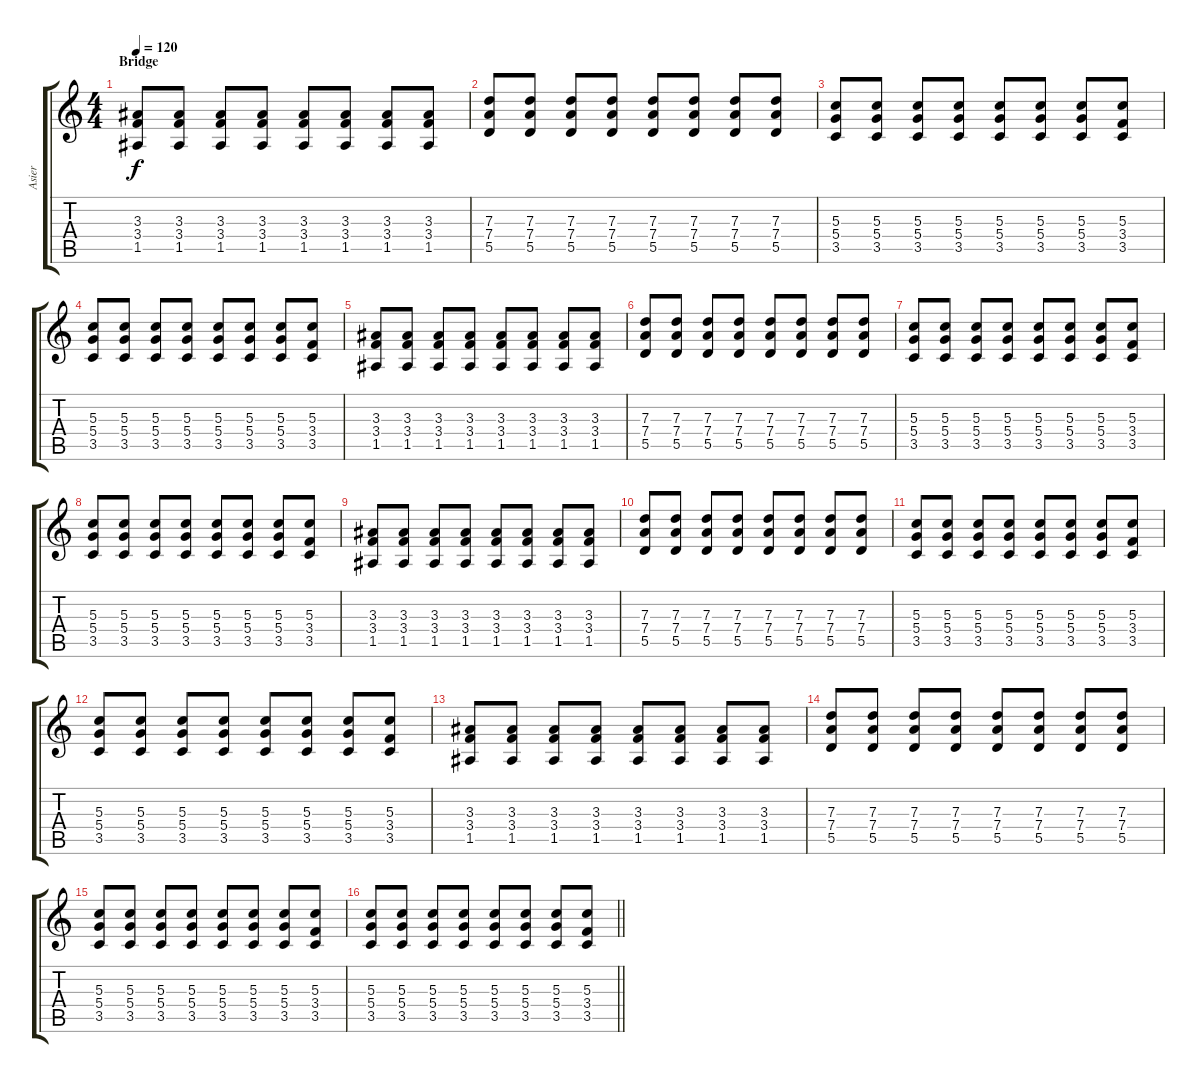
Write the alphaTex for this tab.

\track ("Asier" "Asier") {instrument overdrivenguitar}
\staff {score tabs}
\tuning (E4 B3 G3 D3 A2 E2) {hide}
\ts (4 4)
\section ("" "Bridge")
\tempo 120
\clef g2
\ks c
(3.3 3.4 1.5).8{dy f} (3.3 3.4 1.5).8 (3.3 3.4 1.5).8 (3.3 3.4 1.5).8 (3.3 3.4 1.5).8 (3.3 3.4 1.5).8 (3.3 3.4 1.5).8 (3.3 3.4 1.5).8 |
(7.3 7.4 5.5).8 (7.3 7.4 5.5).8 (7.3 7.4 5.5).8 (7.3 7.4 5.5).8 (7.3 7.4 5.5).8 (7.3 7.4 5.5).8 (7.3 7.4 5.5).8 (7.3 7.4 5.5).8 |
(5.3 5.4 3.5).8 (5.3 5.4 3.5).8 (5.3 5.4 3.5).8 (5.3 5.4 3.5).8 (5.3 5.4 3.5).8 (5.3 5.4 3.5).8 (5.3 5.4 3.5).8 (5.3 3.4 3.5).8 |
(5.3 5.4 3.5).8 (5.3 5.4 3.5).8 (5.3 5.4 3.5).8 (5.3 5.4 3.5).8 (5.3 5.4 3.5).8 (5.3 5.4 3.5).8 (5.3 5.4 3.5).8 (5.3 3.4 3.5).8 |
(3.3 3.4 1.5).8 (3.3 3.4 1.5).8 (3.3 3.4 1.5).8 (3.3 3.4 1.5).8 (3.3 3.4 1.5).8 (3.3 3.4 1.5).8 (3.3 3.4 1.5).8 (3.3 3.4 1.5).8 |
(7.3 7.4 5.5).8 (7.3 7.4 5.5).8 (7.3 7.4 5.5).8 (7.3 7.4 5.5).8 (7.3 7.4 5.5).8 (7.3 7.4 5.5).8 (7.3 7.4 5.5).8 (7.3 7.4 5.5).8 |
(5.3 5.4 3.5).8 (5.3 5.4 3.5).8 (5.3 5.4 3.5).8 (5.3 5.4 3.5).8 (5.3 5.4 3.5).8 (5.3 5.4 3.5).8 (5.3 5.4 3.5).8 (5.3 3.4 3.5).8 |
(5.3 5.4 3.5).8 (5.3 5.4 3.5).8 (5.3 5.4 3.5).8 (5.3 5.4 3.5).8 (5.3 5.4 3.5).8 (5.3 5.4 3.5).8 (5.3 5.4 3.5).8 (5.3 3.4 3.5).8 |
(3.3 3.4 1.5).8 (3.3 3.4 1.5).8 (3.3 3.4 1.5).8 (3.3 3.4 1.5).8 (3.3 3.4 1.5).8 (3.3 3.4 1.5).8 (3.3 3.4 1.5).8 (3.3 3.4 1.5).8 |
(7.3 7.4 5.5).8 (7.3 7.4 5.5).8 (7.3 7.4 5.5).8 (7.3 7.4 5.5).8 (7.3 7.4 5.5).8 (7.3 7.4 5.5).8 (7.3 7.4 5.5).8 (7.3 7.4 5.5).8 |
(5.3 5.4 3.5).8 (5.3 5.4 3.5).8 (5.3 5.4 3.5).8 (5.3 5.4 3.5).8 (5.3 5.4 3.5).8 (5.3 5.4 3.5).8 (5.3 5.4 3.5).8 (5.3 3.4 3.5).8 |
(5.3 5.4 3.5).8 (5.3 5.4 3.5).8 (5.3 5.4 3.5).8 (5.3 5.4 3.5).8 (5.3 5.4 3.5).8 (5.3 5.4 3.5).8 (5.3 5.4 3.5).8 (5.3 3.4 3.5).8 |
(3.3 3.4 1.5).8 (3.3 3.4 1.5).8 (3.3 3.4 1.5).8 (3.3 3.4 1.5).8 (3.3 3.4 1.5).8 (3.3 3.4 1.5).8 (3.3 3.4 1.5).8 (3.3 3.4 1.5).8 |
(7.3 7.4 5.5).8 (7.3 7.4 5.5).8 (7.3 7.4 5.5).8 (7.3 7.4 5.5).8 (7.3 7.4 5.5).8 (7.3 7.4 5.5).8 (7.3 7.4 5.5).8 (7.3 7.4 5.5).8 |
(5.3 5.4 3.5).8 (5.3 5.4 3.5).8 (5.3 5.4 3.5).8 (5.3 5.4 3.5).8 (5.3 5.4 3.5).8 (5.3 5.4 3.5).8 (5.3 5.4 3.5).8 (5.3 3.4 3.5).8 |
\barLineRight lightlight
(5.3 5.4 3.5).8 (5.3 5.4 3.5).8 (5.3 5.4 3.5).8 (5.3 5.4 3.5).8 (5.3 5.4 3.5).8 (5.3 5.4 3.5).8 (5.3 5.4 3.5).8 (5.3 3.4 3.5).8
